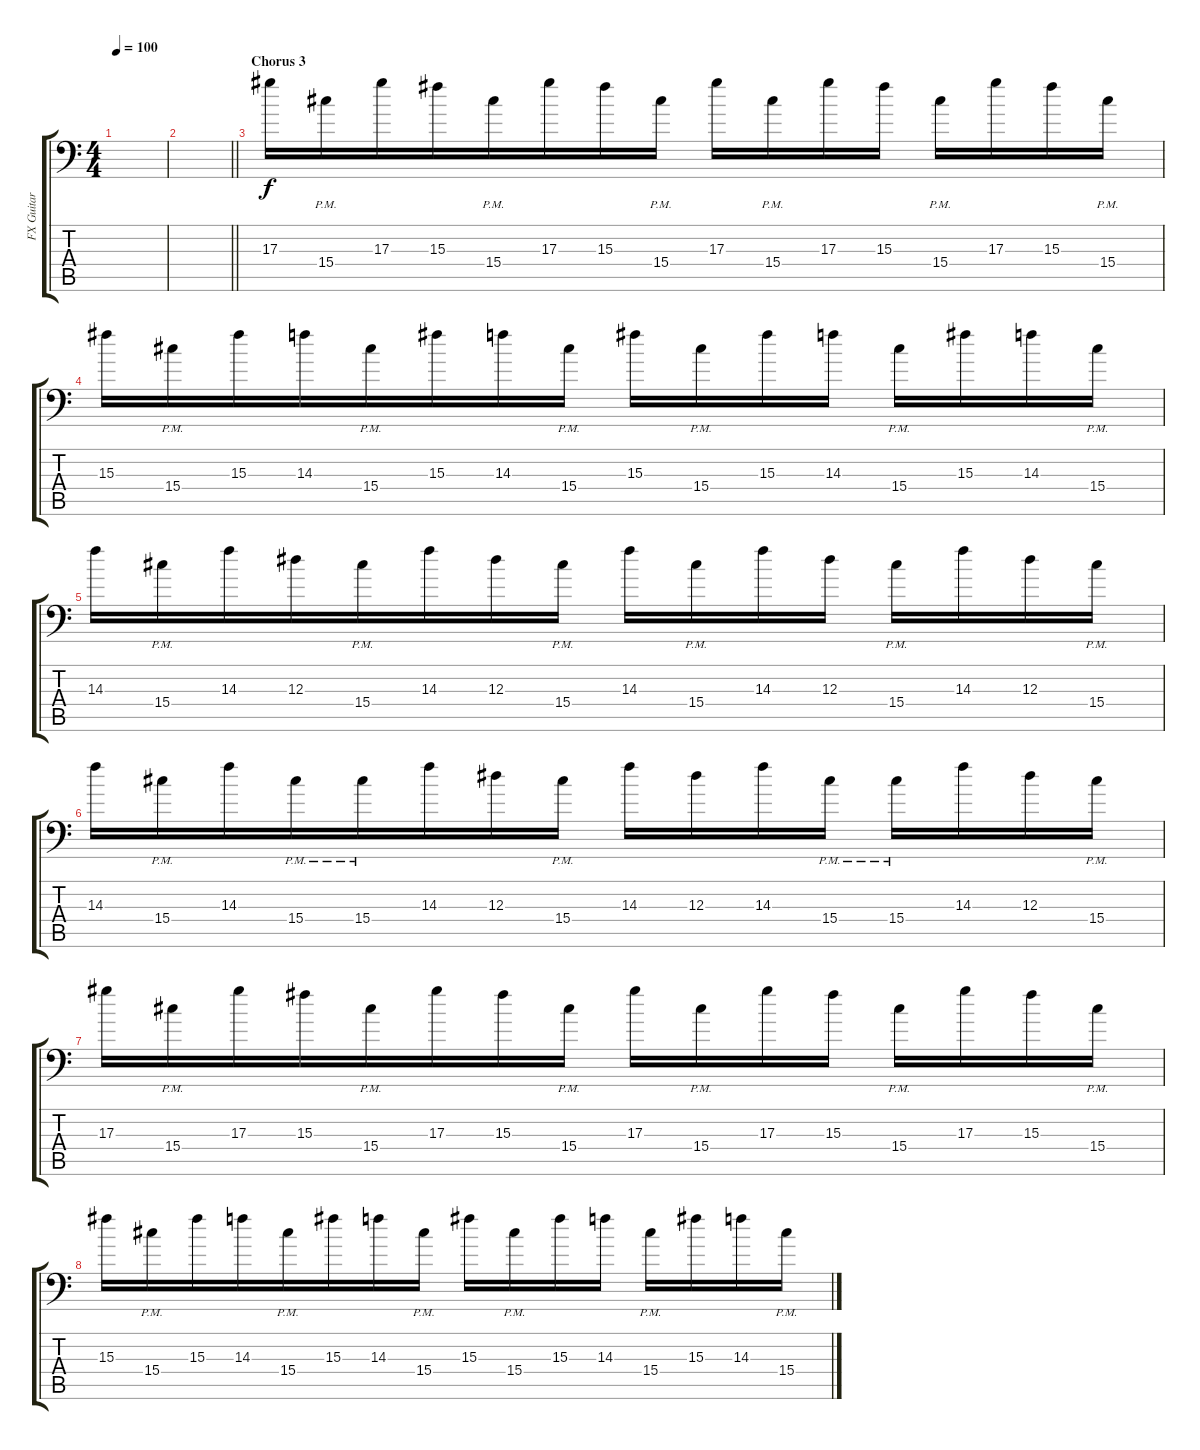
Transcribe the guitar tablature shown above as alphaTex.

\track ("FX Guitar 1" "FX Guitar ") {instrument electricguitarclean}
\staff {score tabs}
\tuning (C4 G3 Eb3 Bb2 F2 Bb1) {hide}
\ts (4 4)
\tempo 100
\clef f4
\ks c
|
\barLineRight lightlight
|
\section ("" "Chorus 3")
17.3.16{beam merge} 15.4{pm}.16 17.3.16{beam merge} 15.3.16{beam merge} 15.4{pm}.16{beam merge} 17.3.16{beam merge} 15.3.16 15.4{pm}.16 17.3.16{beam merge} 15.4{pm}.16{beam merge} 17.3.16 15.3.16 15.4{pm}.16 17.3.16 15.3.16 15.4{pm}.16 |
15.3.16{beam merge} 15.4{pm}.16 15.3.16{beam merge} 14.3.16{beam merge} 15.4{pm}.16{beam merge} 15.3.16{beam merge} 14.3.16 15.4{pm}.16 15.3.16 15.4{pm}.16{beam merge} 15.3.16 14.3.16 15.4{pm}.16 15.3.16 14.3.16{beam merge} 15.4{pm}.16 |
14.3.16{beam merge} 15.4{pm}.16 14.3.16{beam merge} 12.3.16{beam merge} 15.4{pm}.16{beam merge} 14.3.16{beam merge} 12.3.16 15.4{pm}.16 14.3.16{beam merge} 15.4{pm}.16{beam merge} 14.3.16 12.3.16 15.4{pm}.16 14.3.16 12.3.16{beam merge} 15.4{pm}.16 |
14.3.16{beam merge} 15.4{pm}.16 14.3.16{beam merge} 15.4{pm}.16{beam merge} 15.4{pm}.16{beam merge} 14.3.16{beam merge} 12.3.16 15.4{pm}.16 14.3.16 12.3.16{beam merge} 14.3.16{beam merge} 15.4{pm}.16 15.4{pm}.16 14.3.16 12.3.16 15.4{pm}.16 |
17.3.16{beam merge} 15.4{pm}.16 17.3.16{beam merge} 15.3.16{beam merge} 15.4{pm}.16{beam merge} 17.3.16{beam merge} 15.3.16 15.4{pm}.16 17.3.16{beam merge} 15.4{pm}.16{beam merge} 17.3.16 15.3.16 15.4{pm}.16 17.3.16 15.3.16 15.4{pm}.16 |
15.3.16{beam merge} 15.4{pm}.16 15.3.16{beam merge} 14.3.16{beam merge} 15.4{pm}.16{beam merge} 15.3.16{beam merge} 14.3.16 15.4{pm}.16 15.3.16 15.4{pm}.16{beam merge} 15.3.16 14.3.16 15.4{pm}.16 15.3.16 14.3.16{beam merge} 15.4{pm}.16
